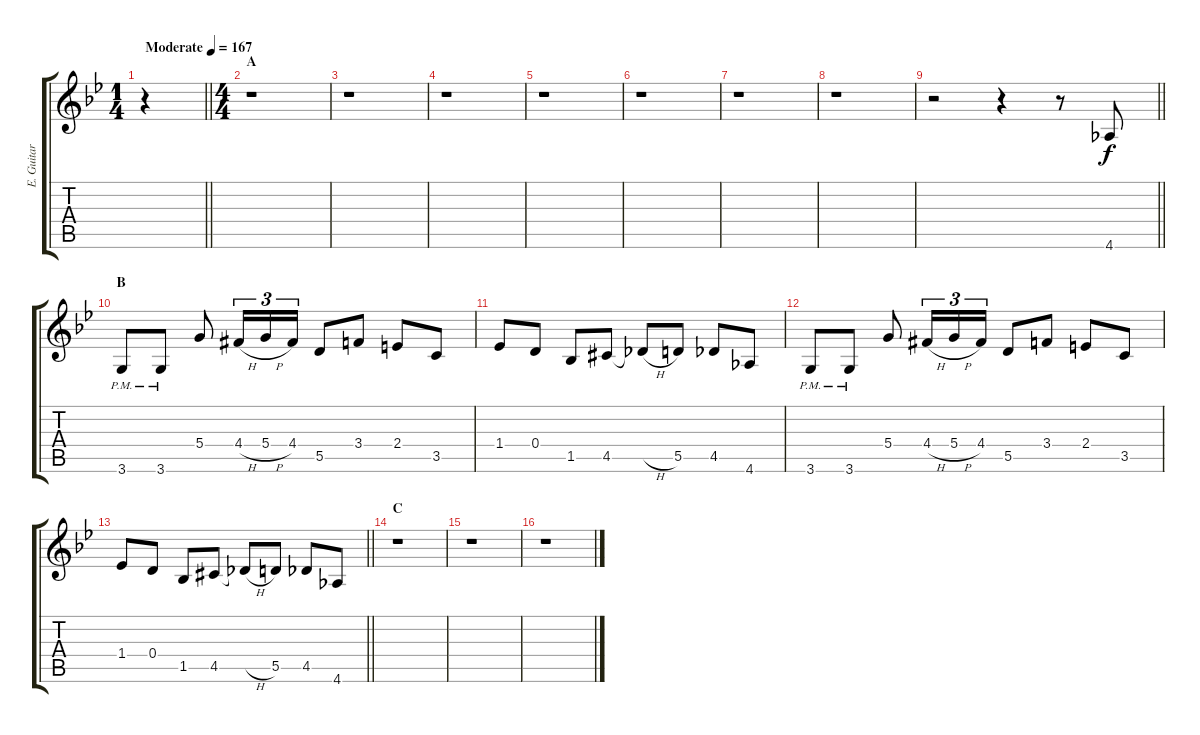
\track ("E. Guitar I" "E. Guitar ") {instrument overdrivenguitar}
\staff {score tabs}
\tuning (E4 B3 G3 D3 A2 E2) {hide}
\ts (1 4)
\tempo (167 "Moderate")
\clef g2
\barLineRight lightlight
\ks bb
r.4{dy f instrument overdrivenguitar} |
\ts (4 4)
\section ("" "A")
r.1 |
r.1 |
r.1 |
r.1 |
r.1 |
r.1 |
r.1 |
\barLineRight lightlight
r.2 r.4 r.8 4.6.8 |
\section ("" "B")
3.6{pm}.8 3.6{pm}.8 5.4.8 4.4{h acc #}.16{tu (3 2)} 5.4{h}.16{tu (3 2)} 4.4{acc #}.16{tu (3 2)} 5.5.8 3.4.8 2.4.8 3.5.8 |
1.4.8 0.4.8 1.5.8 4.5{acc #}.8 4.5{h t}.8 5.5.8 4.5.8 4.6.8 |
3.6{pm}.8 3.6{pm}.8 5.4.8 4.4{h acc #}.16{tu (3 2)} 5.4{h}.16{tu (3 2)} 4.4{acc #}.16{tu (3 2)} 5.5.8 3.4.8 2.4.8 3.5.8 |
\barLineRight lightlight
1.4.8 0.4.8 1.5.8 4.5{acc #}.8 4.5{h t}.8 5.5.8 4.5.8 4.6.8 |
\section ("" "C")
r.1 |
r.1 |
r.1
